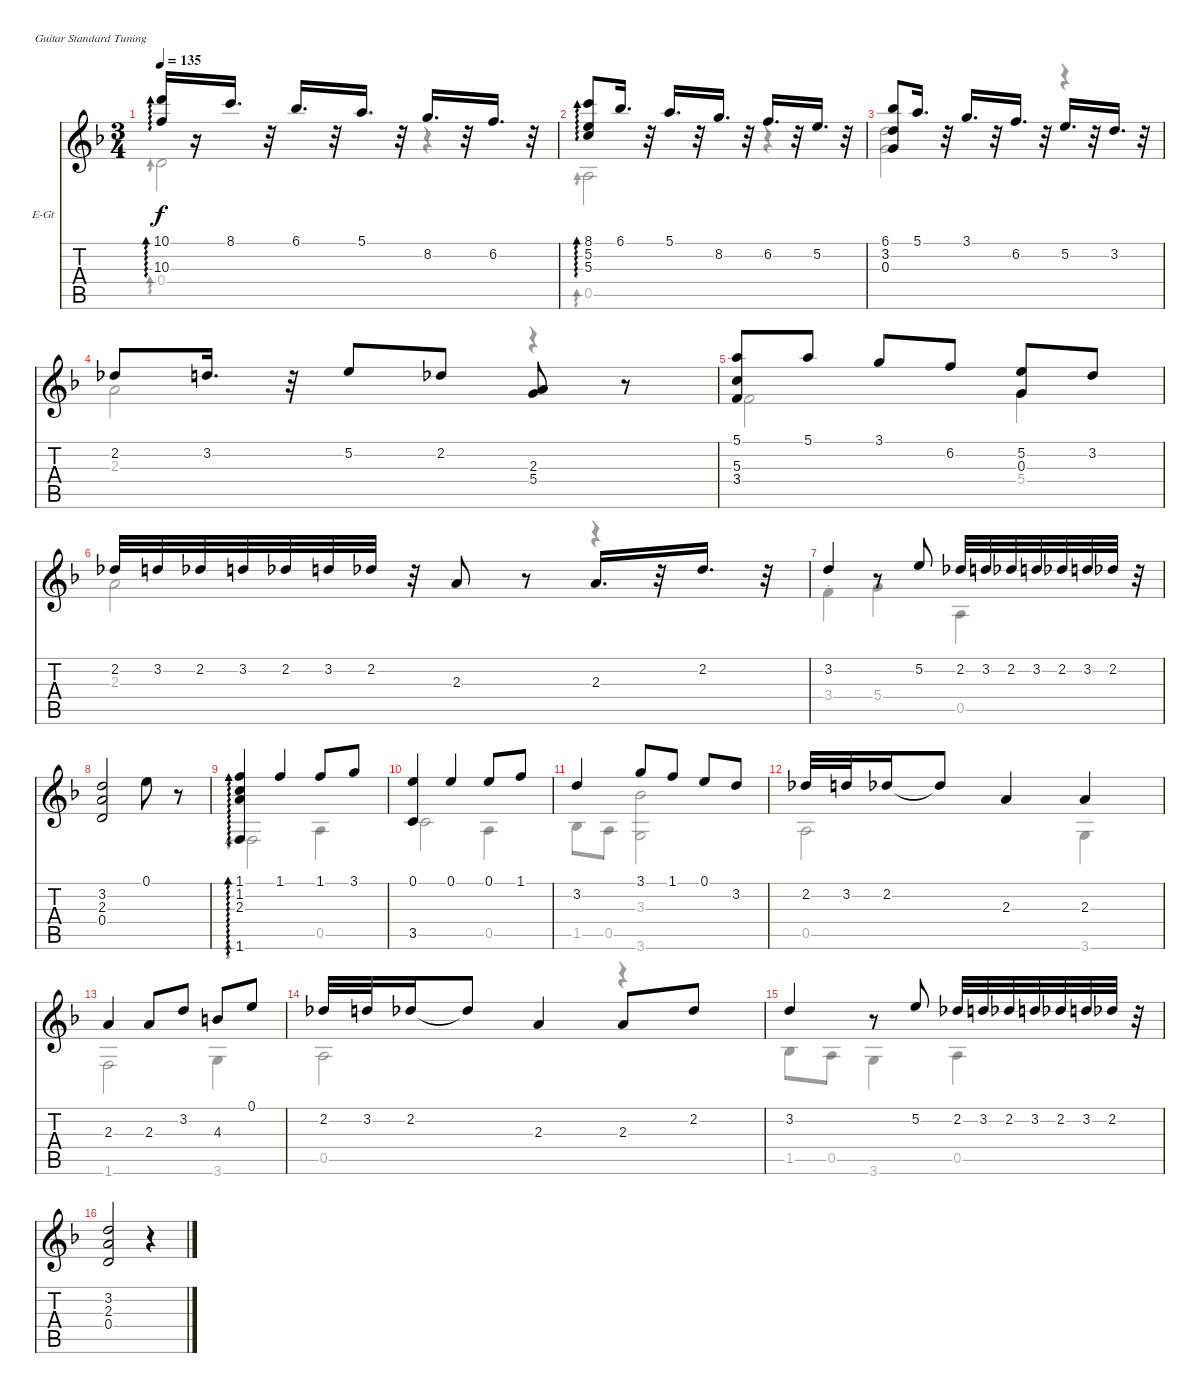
\defaultSystemsLayout 4
\bracketExtendMode nobrackets
\firstSystemTrackNameOrientation horizontal
\otherSystemsTrackNameOrientation horizontal
\track ("Jazz Guitar" "E-Gt") {instrument electricguitarjazz}
\staff {score tabs}
\tuning (E4 B3 G3 D3 A2 E2)
\voice
\ts (3 4)
\tempo 135
\clef g2
\ks dminor
(10.1 10.3).16{ad 0 dy f} r.16 8.1.16{d} r.32 6.1.16{d} r.32 5.1.16{d} r.32 8.2.16{d} r.32 6.2.16{d} r.32 |
(5.2 5.3 8.1).8{ad 0} 6.1.16{d} r.32 5.1.16{d} r.32 8.2.16{d} r.32 6.2.16{d} r.32 5.2.16{d} r.32 |
(3.2 0.3 6.1).8 5.1.16{d} r.32 3.1.16{d} r.32 6.2.16{d} r.32 5.2.16{d} r.32 3.2.16{d} r.32 |
2.2.8 3.2.16{d} r.32 5.2.8 2.2.8 (2.3 5.4).8 r.8 |
(3.4 5.3 5.1).8 5.1.8 3.1.8 6.2.8 (5.2 0.3).8 3.2.8 |
2.2.32 3.2.32 2.2.32 3.2.32 2.2.32 3.2.32 2.2.32 r.32 2.3.8 r.8 2.3.16{d} r.32 2.2.16{d} r.32 |
3.2.4 r.8 5.2.8 2.2.32 3.2.32 2.2.32 3.2.32 2.2.32 3.2.32 2.2.32 r.32 |
(3.2 0.4 2.3).2 0.1.8 r.8 |
(2.3 1.2 1.1 1.6).4{ad 0} 1.1.4 1.1.8 3.1.8 |
(3.5 0.1).4 0.1.4 0.1.8 1.1.8 |
3.2.4 3.1.8 1.1.8 0.1.8 3.2.8 |
2.2.32 3.2.32 2.2.16 2.2{t}.8 2.3.4 2.3.4 |
2.3.4 2.3.8 3.2.8 4.3.8 0.1.8 |
2.2.32 3.2.32 2.2.16 2.2{t}.8 2.3.4 2.3.8 2.2.8 |
3.2.4 r.8 5.2.8 2.2.32 3.2.32 2.2.32 3.2.32 2.2.32 3.2.32 2.2.32 r.32 |
(3.2 0.4 2.3).2 r.4
\voice
\clef g2
\ottava regular
\simile none
\ks dminor
0.4.2{ad 0 dy f} r.4 |
0.5.2{ad 0} r.4 |
(0.3 3.2).2 r.4 |
2.3.2 r.4 |
3.4.2 5.4.4 |
2.3.2 r.4 |
3.4{st}.4 5.4{st}.4 0.5.4 |
|
1.6.2{ad 0} 0.5.4 |
3.5.2 0.5.4 |
1.5.8 0.5.8 (3.6 3.3).2 |
0.5.2 3.6.4 |
1.6.2 3.6.4 |
0.5.2 r.4 |
1.5.8 0.5.8 3.6.4 0.5.4 |
